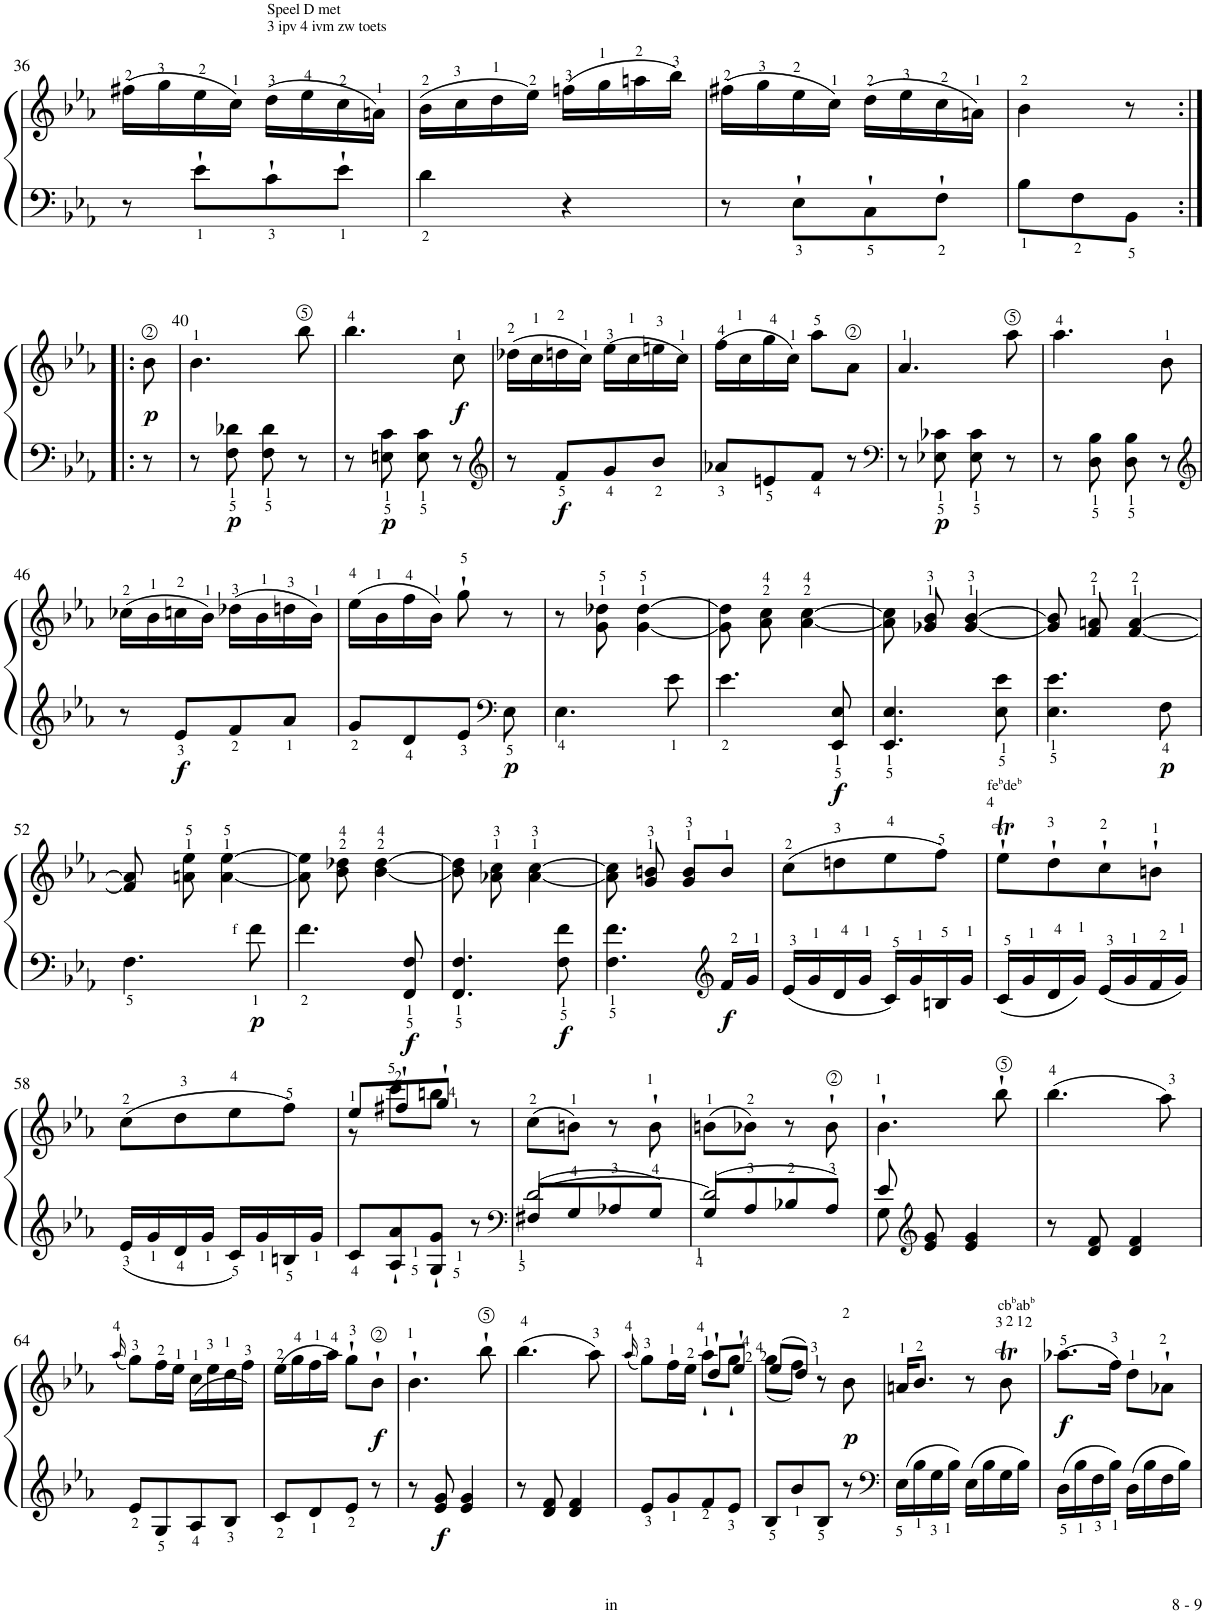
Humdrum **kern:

**kern	**kern	**dynam
*part1	*part1	*part1
*staff2	*staff1	*staff1/2
*I"Piano	*	*
*I'Pno.	*	*
!!LO:PB:g=z
*clefF4	*clefG2	*
*k[b-e-a-]	*k[b-e-a-]	*
*M2/4	*M2/4	*
=36	=36	=36
8r	(16ff#X\LL	.
.	16gg\	.
8e-`\L	16ee-\	.
.	16cc\JJ)	.
!	!LO:TX:a:t=Speel D met	!
!	!LO:TX:a:t=3 ipv 4 ivm zw toets	!
8c`\	(16dd\LL	.
.	16ee-\	.
8e-`\J	16cc\	.
.	16an\JJ)	.
=37	=37	=37
4d\	(16b-\LL	.
.	16cc\	.
.	16dd\	.
.	16ee-\JJ)	.
4r	(16ffn\LL	.
.	16gg\	.
.	16aan\	.
.	16bb-\JJ)	.
=38	=38	=38
8r	(16ff#X\LL	.
.	16gg\	.
8E-`\L	16ee-\	.
.	16cc\JJ)	.
8C`\	(16dd\LL	.
.	16ee-\	.
8F`\J	16cc\	.
.	16an\JJ)	.
=39	=39	=39
8B-\L	4b-\	.
8F\	.	.
8BB-\J	8r	.
!!LO:LB:g=z
=39X1:|!|:	=39X1:|!|:	=39X1:|!|:
!	!	!LO:DY:b
8r	8b-\	p
=40	=40	=40
8r	4.b-\	.
!	!	!LO:DY:b=2
8F\ 8d-X\	.	p
8F\ 8d-\	.	.
8r	8bb-\	.
=41	=41	=41
8r	4.bb-\	.
!	!	!LO:DY:b=2
8En\ 8c\	.	p
8E\ 8c\	.	.
!	!	!LO:DY:b
8r	8cc\	f
=42	=42	=42
*clefG2	*	*
8r	(16dd-X\LL	.
.	16cc\	.
!	!	!LO:DY:b=2
8f/L	16ddn\	f
.	16cc\JJ)	.
8g/	(>16ee-\LL	.
.	16cc\	.
8b-/J	16een\	.
.	16cc\JJ)	.
=43	=43	=43
8a-X/L	(16ff\LL	.
.	16cc\	.
8en/	16gg\	.
.	16cc\JJ)	.
8f/J	8aa-\L	.
8r	8a-\J	.
=44	=44	=44
*clefF4	*	*
8r	4.a-/	.
!	!	!LO:DY:b=2
8E-X\ 8c-X\	.	p
8E-\ 8c-\	.	.
8r	8aa-\	.
=45	=45	=45
8r	4.aa-\	.
8D\ 8B-\	.	.
8D\ 8B-\	.	.
8r	8b-\	.
!!LO:LB:g=z
=46	=46	=46
*clefG2	*	*
8r	(16cc-X\LL	.
.	16b-\	.
!	!	!LO:DY:b=2
8e-/L	16ccn\	f
.	16b-\JJ)	.
8f/	(16dd-X\LL	.
.	16b-\	.
8a-/J	16ddn\	.
.	16b-\JJ)	.
=47	=47	=47
8g/L	(16ee-\LL	.
.	16b-\	.
8d/	16ff\	.
.	16b-\JJ)	.
8e-/J	8gg`\	.
*clefF4	*	*
!	!	!LO:DY:b=2
8E-\	8r	p
=48	=48	=48
4.E-\	8r	.
.	8g\ 8dd-X\	.
.	[4g\ [4dd-\	.
8e-\	.	.
=49	=49	=49
4.e-\	8g\] 8dd-\]	.
.	8a-\ 8cc\	.
.	[4a-\ [4cc\	.
!	!	!LO:DY:b=2
8EE-/ 8E-/	.	f
=50	=50	=50
4.EE-/ 4.E-/	8a-\] 8cc\]	.
.	8g-X/ 8b-/	.
.	[4g-/ [4b-/	.
8E-\ 8e-\	.	.
=51	=51	=51
4.E-\ 4.e-\	8g-/] 8b-/]	.
.	8f/ 8an/	.
.	[4f/ [4a/	.
!	!	!LO:DY:b=2
8F\	.	p
!!LO:LB:g=z
=52	=52	=52
4.F\	8f/] 8a/]	.
.	8an\ 8ee-\	.
.	[4a\ [4ee-\	.
!LO:TX:a:t=f	!	!
!	!	!LO:DY:b=2
8f\	.	p
=53	=53	=53
4.f\	8a\] 8ee-\]	.
.	8b-\ 8dd-X\	.
.	[4b-\ [4dd-\	.
!	!	!LO:DY:b=2
8FF/ 8F/	.	f
=54	=54	=54
4.FF/ 4.F/	8b-\] 8dd-\]	.
.	8a-X\ 8cc\	.
.	[4a-\ [4cc\	.
!	!	!LO:DY:b=2
8F\ 8f\	.	f
=55	=55	=55
4.F\ 4.f\	8a-\] 8cc\]	.
.	8g/ 8bn/	.
.	8g/ 8b/L	.
*clefG2	*	*
!	!	!LO:DY:b=2
16f/LL	8b/J	f
16g/JJ	.	.
=56	=56	=56
16e-/LL	(8cc\L	.
16g/	.	.
16d/	8ddn\	.
16g/JJ	.	.
16c/LL	8ee-\	.
16g/	.	.
16Bn/	8ff\J)	.
16g/JJ	.	.
=57	=57	=57
!	!LO:TX:a:t=fe	!
!	!LO:TX:a:t=b	!
!	!LO:TX:a:t=de	!
!	!LO:TX:a:t=b	!
16c/LL	8ee-T`\L	.
16g/	.	.
16d/	8dd`\	.
16g/JJ	.	.
16e-/LL	8cc`\	.
16g/	.	.
16f/	8bn`\J	.
16g/JJ	.	.
!!LO:LB:g=z
=58	=58	=58
16e-/LL	(8cc\L	.
16g/	.	.
16d/	8dd\	.
16g/JJ	.	.
16c/LL	8ee-\	.
16g/	.	.
16Bn/	8ff\J)	.
16g/JJ	.	.
=59	=59	=59
*	*^	*
8c/L	8ee-/L	8r	.
8A-/` 8a-/`	8ff#X`/	8ccc\L	.
8G/` 8g/`J	8gg`/J	8bbn\J	.
8r	8r	8ryy	.
*	*v	*v	*
=60	=60	=60
*clefF4	*	*
*^	*	*
8F#X/L	[2d/	(8cc\L	.
8G/	.	8bn\J)	.
8A-X/	.	8r	.
8G/J	.	8b`\	.
=61	=61	=61	=61
8G/L	2d/]	(8bn\L	.
8A-/	.	8b-X\J)	.
8B-X/	.	8r	.
8A-/J	.	8b-`\	.
=62	=62	=62	=62
8G\	8e-/	4.b-`\	.
*clefG2	*	*	*
8e-/ 8g/	4.ryy	.	.
4e-/ 4g/	.	.	.
.	.	8bb-`\	.
*v	*v	*	*
=63	=63	=63
8r	(4.bb-\	.
8d/ 8f/	.	.
4d/ 4f/	.	.
.	8aa-\)	.
!!LO:LB:g=z
=64	=64	=64
.	(16qaa-/	.
8e-/L	8gg\L)	.
8G/	16ff\L	.
.	16ee-\JJ	.
8A-/	(16cc\LL	.
.	16ee-\	.
8B-/J	16dd\	.
.	16ff\JJ)	.
=65	=65	=65
8c/L	(16ee-\LL	.
.	16gg\	.
8d/	16ff\	.
.	16aa-\JJ)	.
8e-/J	8gg`\L	.
!	!	!LO:DY:b
8r	8b-`\J	f
=66	=66	=66
8r	4.b-`\	.
!	!	!LO:DY:b=2
8e-/ 8g/	.	f
4e-/ 4g/	.	.
.	8bb-`\	.
=67	=67	=67
8r	(4.bb-\	.
8d/ 8f/	.	.
4d/ 4f/	.	.
.	8aa-\)	.
=68	=68	=68
.	(16qaa-/	.
*	*^	*
8e-/L	8gg\L)	4ryy	.
8g/	16ff\L	.	.
.	16ee-\JJ	.	.
8f/	8dd`/L	8aa-`\L	.
8e-/J	8ee-`/J	8gg`\J	.
=69	=69	=69	=69
8B-/L	(8ee-/L	(8gg\L	.
8b-/	8dd/J)	8ff\J)	.
8B-/J	8r	4ryy	.
!	!	!	!LO:DY:b
8r	8b-\	.	p
*	*v	*v	*
=70	=70	=70
*clefF4	*	*
16E-\LL	16an/KL	.
16B-\	8.b-/J	.
16G\	.	.
16B-\JJ	.	.
16E-\LL	8r	.
16B-\	.	.
!	!LO:TX:a:t=cb	!
!	!LO:TX:a:t=b	!
!	!LO:TX:a:t=ab	!
!	!LO:TX:a:t=b	!
16G\	8b-T\	.
16B-\JJ	.	.
=71	=71	=71
!	!	!LO:DY:b
16D\LL	(8.aa-X\L	f
16B-\	.	.
16F\	.	.
16B-\JJ	16ff\Jk)	.
16D\LL	8dd\L	.
16B-\	.	.
16F\	8a-X`\J	.
16B-\JJ	.	.
=	=	=
*-	*-	*-
